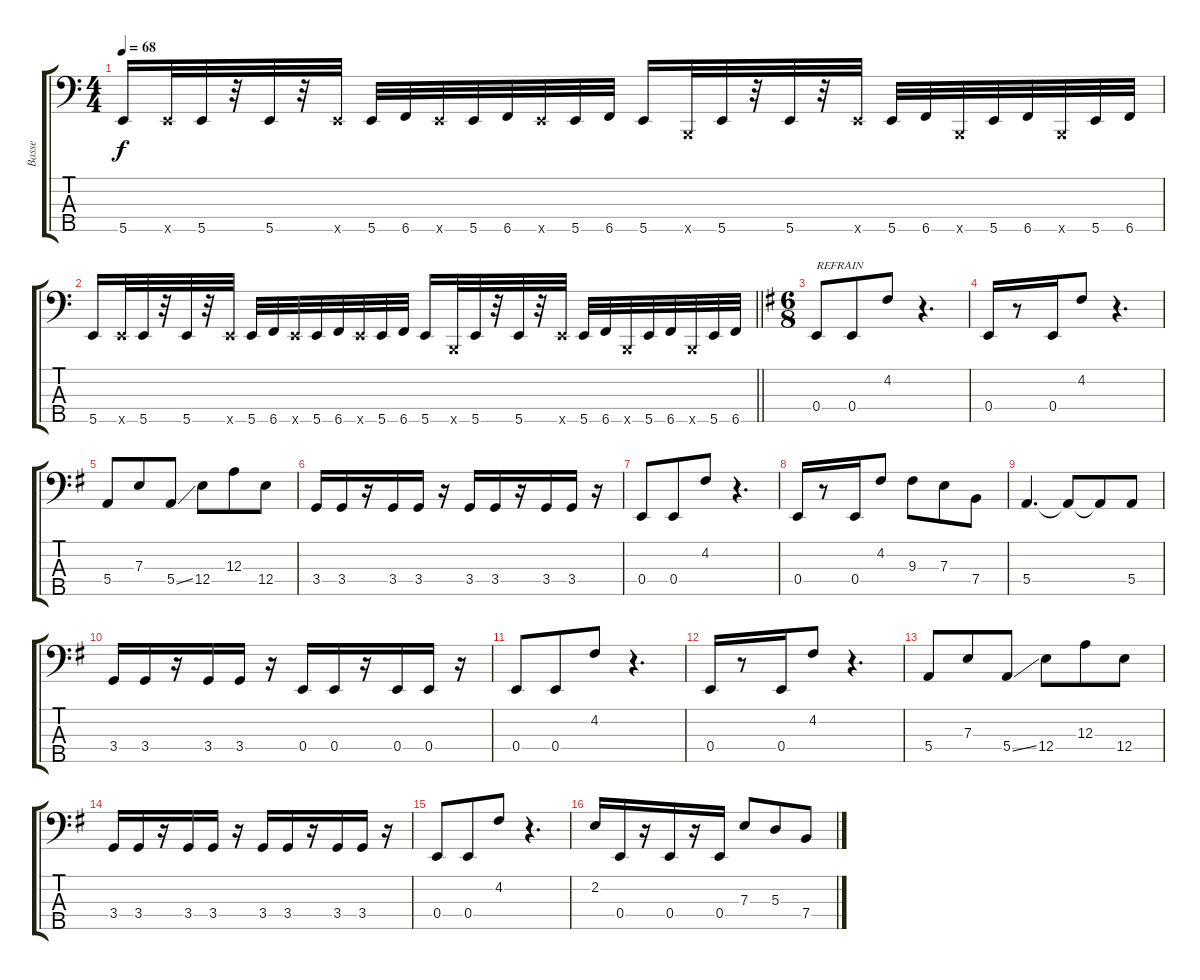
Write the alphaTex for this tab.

\track ("Basse" "Basse") {instrument electricbassfinger}
\staff {score tabs}
\tuning (G2 D2 A1 E1 B0) {hide}
\ts (4 4)
\tempo 68
\clef f4
\ks c
5.5.16{dy f} 5.5{x}.32 5.5.32 r.32 5.5.32 r.32 5.5{x}.32 5.5.32 6.5.32 5.5{x}.32 5.5.32 6.5.32 5.5{x}.32 5.5.32 6.5.32 5.5.16 0.5{x}.32 5.5.32 r.32 5.5.32 r.32 5.5{x}.32 5.5.32 6.5.32 0.5{x}.32 5.5.32 6.5.32 0.5{x}.32 5.5.32 6.5.32 |
\barLineRight lightlight
5.5.16 5.5{x}.32 5.5.32 r.32 5.5.32 r.32 5.5{x}.32 5.5.32 6.5.32 5.5{x}.32 5.5.32 6.5.32 5.5{x}.32 5.5.32 6.5.32 5.5.16 0.5{x}.32 5.5.32 r.32 5.5.32 r.32 5.5{x}.32 5.5.32 6.5.32 0.5{x}.32 5.5.32 6.5.32 0.5{x}.32 5.5.32 6.5.32 |
\ts (6 8)
\ks g
0.4.8{txt "REFRAIN"} 0.4.8 4.2.8 r.4{d} |
0.4.16 r.8 0.4.16 4.2.8 r.4{d} |
5.4.8 7.3.8 5.4{ss}.8 12.4.8 12.3.8 12.4.8 |
3.4.16 3.4.16 r.16 3.4.16 3.4.16 r.16 3.4.16 3.4.16 r.16 3.4.16 3.4.16 r.16 |
0.4.8 0.4.8 4.2.8 r.4{d} |
0.4.16 r.8 0.4.16 4.2.8 9.3.8 7.3.8 7.4.8 |
5.4.4{d} 5.4{t}.8 5.4{t}.8 5.4.8 |
3.4.16 3.4.16 r.16 3.4.16 3.4.16 r.16 0.4.16 0.4.16 r.16 0.4.16 0.4.16 r.16 |
0.4.8 0.4.8 4.2.8 r.4{d} |
0.4.16 r.8 0.4.16 4.2.8 r.4{d} |
5.4.8 7.3.8 5.4{ss}.8 12.4.8 12.3.8 12.4.8 |
3.4.16 3.4.16 r.16 3.4.16 3.4.16 r.16 3.4.16 3.4.16 r.16 3.4.16 3.4.16 r.16 |
0.4.8 0.4.8 4.2.8 r.4{d} |
2.2.16 0.4.16 r.16 0.4.16 r.16 0.4.16 7.3.8 5.3.8 7.4.8
